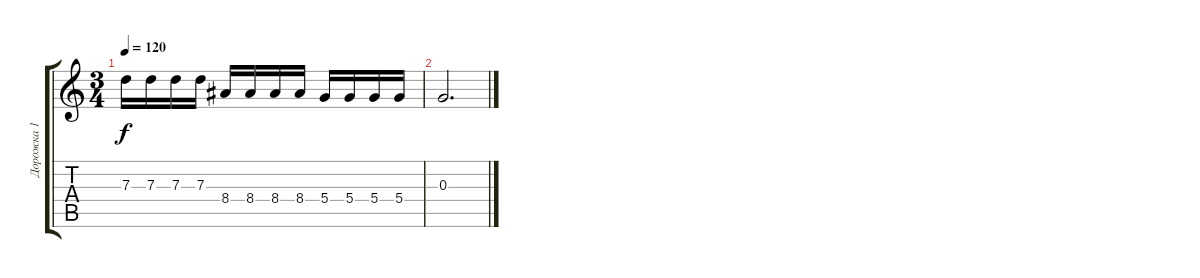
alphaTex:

\track ("Дорожка 1" "Дорожка 1") {instrument overdrivenguitar}
\staff {score tabs}
\tuning (E4 B3 G3 D3 A2 E2) {hide}
\ts (3 4)
\tempo 120
\clef g2
\ks c
7.3.16{dy f} 7.3.16 7.3.16 7.3.16 8.4.16 8.4.16 8.4.16 8.4.16 5.4.16 5.4.16 5.4.16 5.4.16 |
0.3.2{d}
